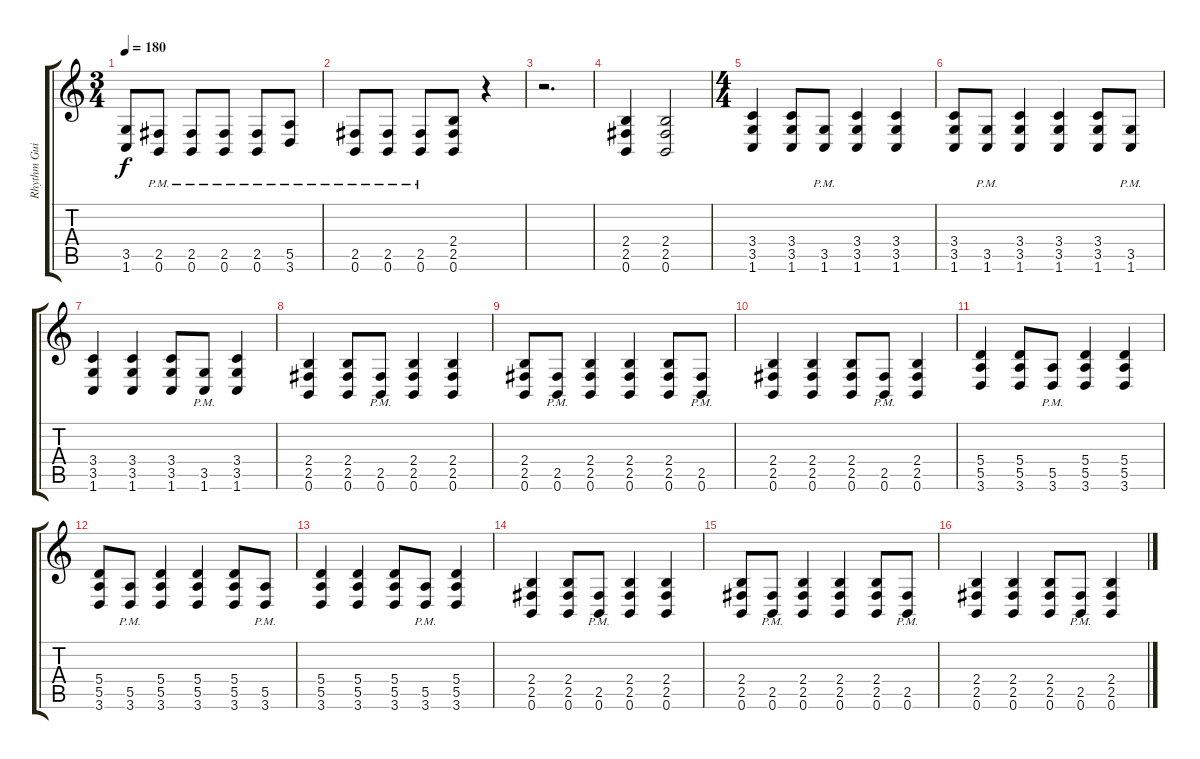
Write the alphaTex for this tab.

\track ("Rhythm Guitar 2" "Rhythm Gui") {instrument distortionguitar}
\staff {score tabs}
\tuning (B3 Gb3 D3 A2 E2 B1) {hide}
\ts (3 4)
\tempo 180
\clef g2
\ks c
(3.5 1.6).8{dy f} (2.5{pm} 0.6{pm}).8 (2.5{pm} 0.6{pm}).8 (2.5{pm} 0.6{pm}).8 (2.5{pm} 0.6{pm}).8 (5.5{pm} 3.6{pm}).8 |
(2.5{pm} 0.6{pm}).8 (2.5{pm} 0.6{pm}).8 (2.5{pm} 0.6{pm}).8 (2.4 2.5 0.6).8 r.4 |
r.2{d} |
(2.4 2.5 0.6).4 (2.4 2.5 0.6).2 |
\ts (4 4)
(3.4 3.5 1.6).4 (3.4 3.5 1.6).8 (3.5{pm} 1.6{pm}).8 (3.4 3.5 1.6).4 (3.4 3.5 1.6).4 |
(3.4 3.5 1.6).8 (3.5{pm} 1.6{pm}).8 (3.4 3.5 1.6).4 (3.4 3.5 1.6).4 (3.4 3.5 1.6).8 (3.5{pm} 1.6{pm}).8 |
(3.4 3.5 1.6).4 (3.4 3.5 1.6).4 (3.4 3.5 1.6).8 (3.5{pm} 1.6{pm}).8 (3.4 3.5 1.6).4 |
(2.4 2.5 0.6).4 (2.4 2.5 0.6).8 (2.5{pm} 0.6{pm}).8 (2.4 2.5 0.6).4 (2.4 2.5 0.6).4 |
(2.4 2.5 0.6).8 (2.5{pm} 0.6{pm}).8 (2.4 2.5 0.6).4 (2.4 2.5 0.6).4 (2.4 2.5 0.6).8 (2.5{pm} 0.6{pm}).8 |
(2.4 2.5 0.6).4 (2.4 2.5 0.6).4 (2.4 2.5 0.6).8 (2.5{pm} 0.6{pm}).8 (2.4 2.5 0.6).4 |
(5.4 5.5 3.6).4 (5.4 5.5 3.6).8 (5.5{pm} 3.6{pm}).8 (5.4 5.5 3.6).4 (5.4 5.5 3.6).4 |
(5.4 5.5 3.6).8 (5.5{pm} 3.6{pm}).8 (5.4 5.5 3.6).4 (5.4 5.5 3.6).4 (5.4 5.5 3.6).8 (5.5{pm} 3.6{pm}).8 |
(5.4 5.5 3.6).4 (5.4 5.5 3.6).4 (5.4 5.5 3.6).8 (5.5{pm} 3.6{pm}).8 (5.4 5.5 3.6).4 |
(2.4 2.5 0.6).4 (2.4 2.5 0.6).8 (2.5{pm} 0.6{pm}).8 (2.4 2.5 0.6).4 (2.4 2.5 0.6).4 |
(2.4 2.5 0.6).8 (2.5{pm} 0.6{pm}).8 (2.4 2.5 0.6).4 (2.4 2.5 0.6).4 (2.4 2.5 0.6).8 (2.5{pm} 0.6{pm}).8 |
(2.4 2.5 0.6).4 (2.4 2.5 0.6).4 (2.4 2.5 0.6).8 (2.5{pm} 0.6{pm}).8 (2.4 2.5 0.6).4
